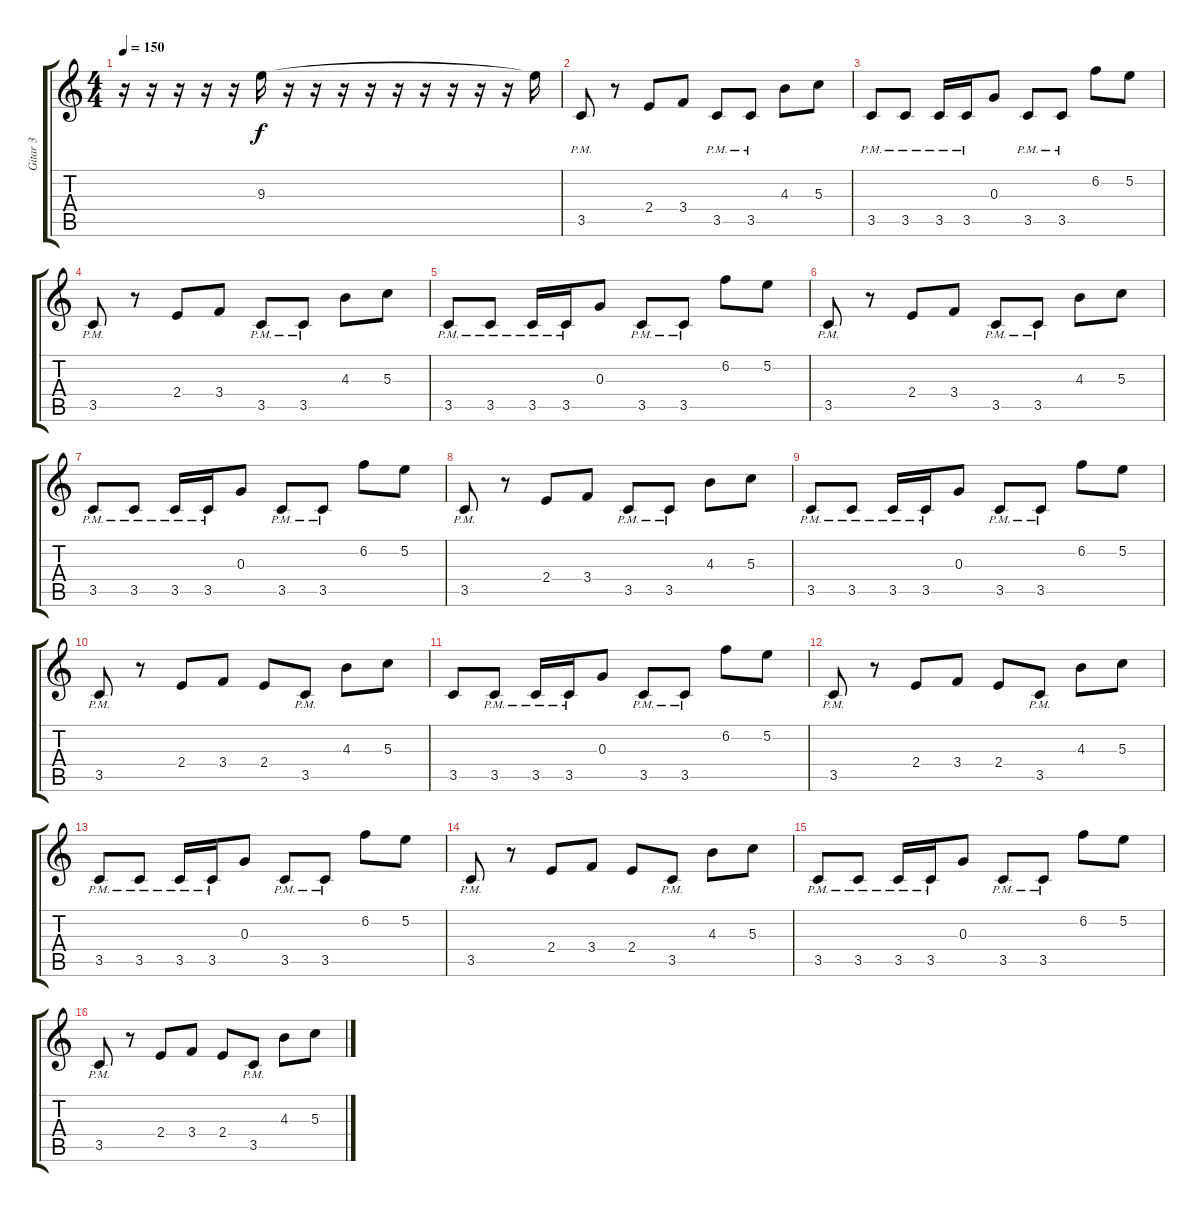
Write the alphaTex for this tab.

\track ("Gitar 3" "Gitar 3") {instrument distortionguitar}
\staff {score tabs}
\tuning (E4 B3 G3 D3 A2 D2) {hide}
\ts (4 4)
\tempo 150
\clef g2
\ks c
r.16{dy f} r.16 r.16 r.16 r.16 9.3.16 r.16 r.16 r.16 r.16 r.16 r.16 r.16 r.16 r.16 9.3{t}.16 |
3.5{pm}.8 r.8 2.4.8 3.4.8 3.5{pm}.8 3.5{pm}.8 4.3.8 5.3.8 |
3.5{pm}.8 3.5{pm}.8 3.5{pm}.16 3.5{pm}.16 0.3.8 3.5{pm}.8 3.5{pm}.8 6.2.8 5.2.8 |
3.5{pm}.8 r.8 2.4.8 3.4.8 3.5{pm}.8 3.5{pm}.8 4.3.8 5.3.8 |
3.5{pm}.8 3.5{pm}.8 3.5{pm}.16 3.5{pm}.16 0.3.8 3.5{pm}.8 3.5{pm}.8 6.2.8 5.2.8 |
3.5{pm}.8 r.8 2.4.8 3.4.8 3.5{pm}.8 3.5{pm}.8 4.3.8 5.3.8 |
3.5{pm}.8 3.5{pm}.8 3.5{pm}.16 3.5{pm}.16 0.3.8 3.5{pm}.8 3.5{pm}.8 6.2.8 5.2.8 |
3.5{pm}.8 r.8 2.4.8 3.4.8 3.5{pm}.8 3.5{pm}.8 4.3.8 5.3.8 |
3.5{pm}.8 3.5{pm}.8 3.5{pm}.16 3.5{pm}.16 0.3.8 3.5{pm}.8 3.5{pm}.8 6.2.8 5.2.8 |
3.5{pm}.8 r.8 2.4.8 3.4.8 2.4.8 3.5{pm}.8 4.3.8 5.3.8 |
3.5.8 3.5{pm}.8 3.5{pm}.16 3.5{pm}.16 0.3.8 3.5{pm}.8 3.5{pm}.8 6.2.8 5.2.8 |
3.5{pm}.8 r.8 2.4.8 3.4.8 2.4.8 3.5{pm}.8 4.3.8 5.3.8 |
3.5{pm}.8 3.5{pm}.8 3.5{pm}.16 3.5{pm}.16 0.3.8 3.5{pm}.8 3.5{pm}.8 6.2.8 5.2.8 |
3.5{pm}.8 r.8 2.4.8 3.4.8 2.4.8 3.5{pm}.8 4.3.8 5.3.8 |
3.5{pm}.8 3.5{pm}.8 3.5{pm}.16 3.5{pm}.16 0.3.8 3.5{pm}.8 3.5{pm}.8 6.2.8 5.2.8 |
3.5{pm}.8 r.8 2.4.8 3.4.8 2.4.8 3.5{pm}.8 4.3.8 5.3.8
